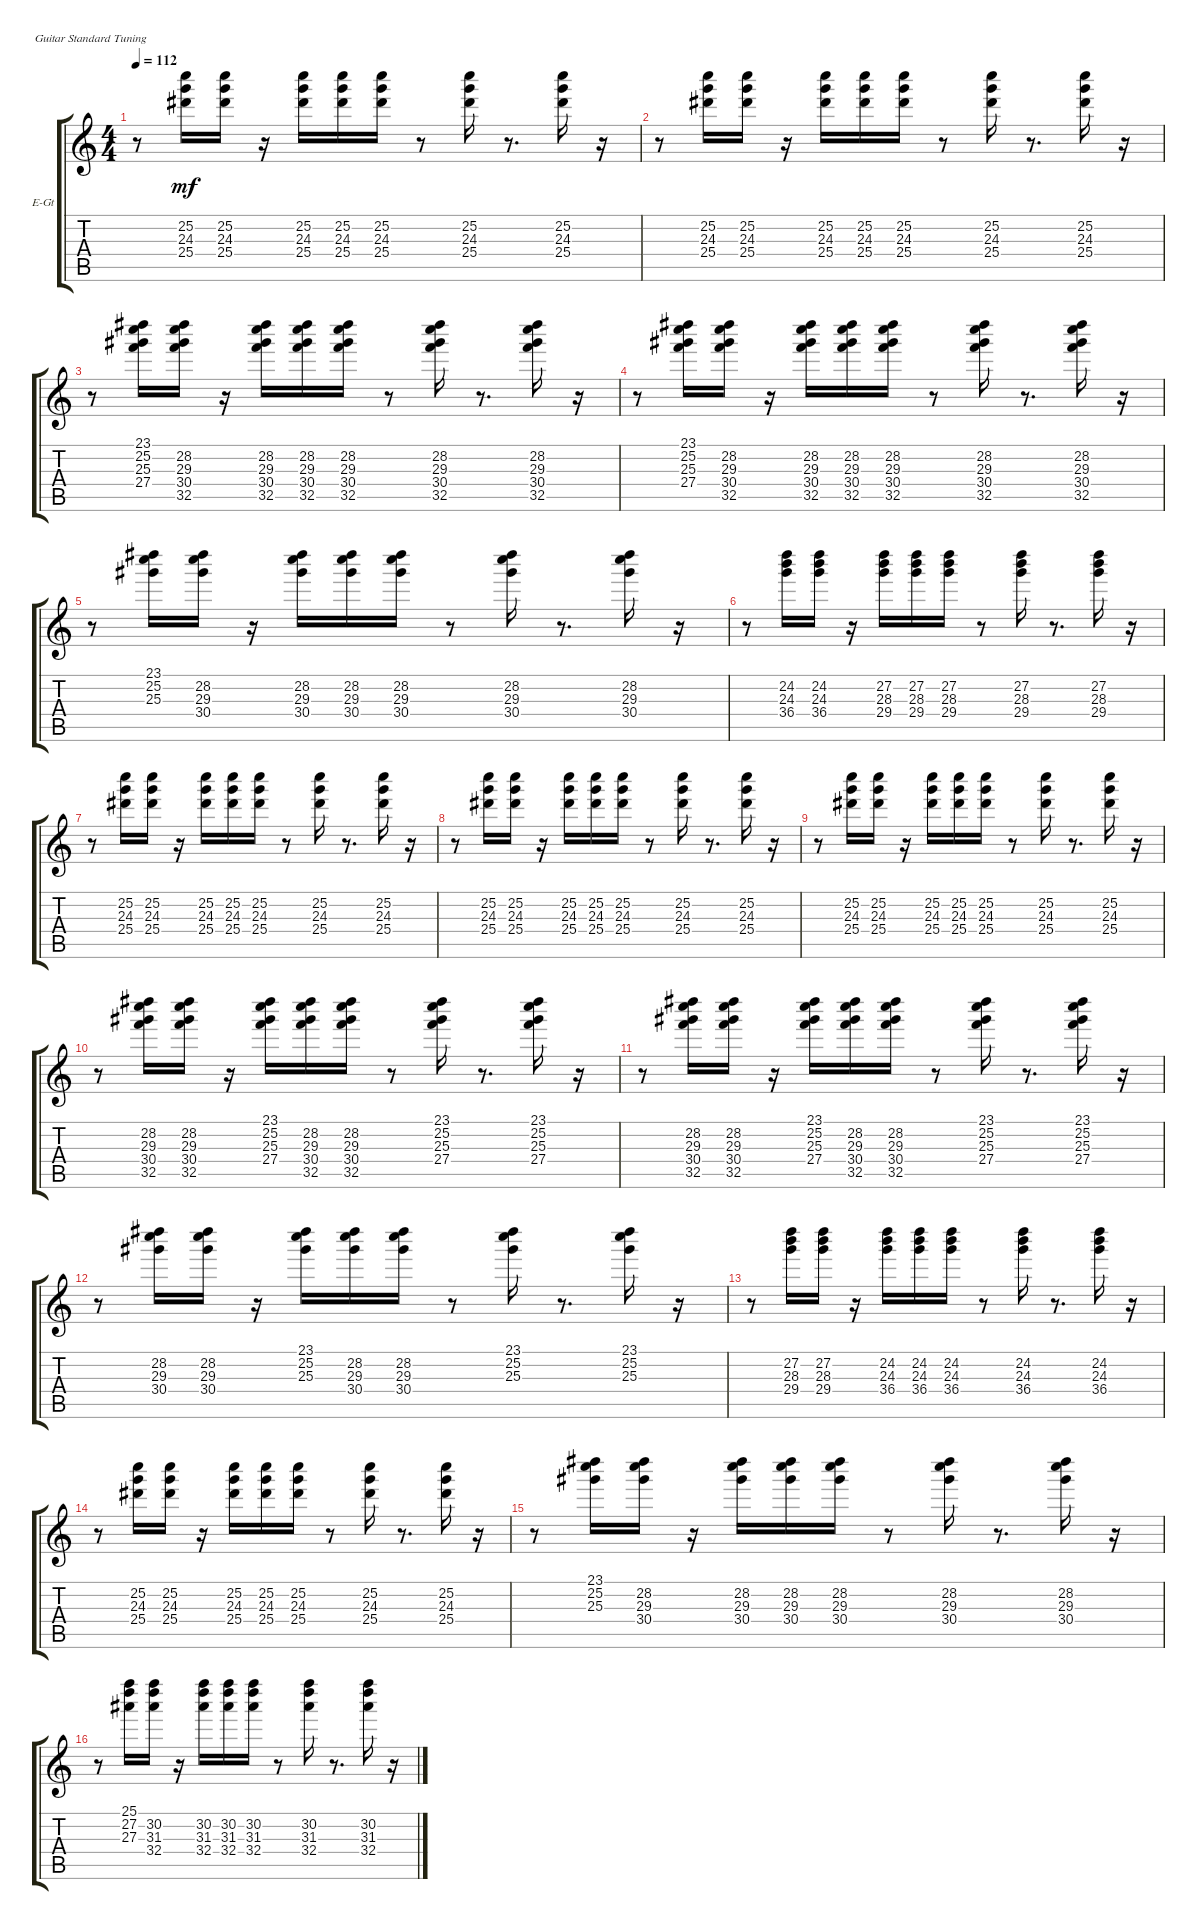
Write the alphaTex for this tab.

\bracketExtendMode groupsimilarinstruments
\firstSystemTrackNameOrientation horizontal
\otherSystemsTrackNameOrientation horizontal
\track ("Synthesizer 2" "E-Gt") {instrument synthbass1}
\staff {score tabs}
\tuning (E4 B3 G3 D3 A2 E2)
\ts (4 4)
\tempo 112
\clef g2
\scale
0.333333
\ks c
r.8{dy mf} (25.2 24.3 25.4).16 (25.2 24.3 25.4).16 r.16 (25.2 24.3 25.4).16 (25.2 24.3 25.4).16 (25.2 24.3 25.4).16 r.8 (25.2 24.3 25.4).16 r.8{d} (25.2 24.3 25.4).16 r.16 |
\scale
0.333333 r.8 (25.2 24.3 25.4).16 (25.2 24.3 25.4).16 r.16 (25.2 24.3 25.4).16 (25.2 24.3 25.4).16 (25.2 24.3 25.4).16 r.8 (25.2 24.3 25.4).16 r.8{d} (25.2 24.3 25.4).16 r.16 |
\scale
0.333333 r.8 (25.2 25.3 27.4 23.1).16 (28.2 29.3 30.4 32.5).16 r.16 (28.2 29.3 30.4 32.5).16 (28.2 29.3 30.4 32.5).16 (28.2 29.3 30.4 32.5).16 r.8 (28.2 29.3 30.4 32.5).16 r.8{d} (28.2 29.3 30.4 32.5).16 r.16 |
\scale
0.333333 r.8 (25.2 25.3 27.4 23.1).16 (28.2 29.3 30.4 32.5).16 r.16 (28.2 29.3 30.4 32.5).16 (28.2 29.3 30.4 32.5).16 (28.2 29.3 30.4 32.5).16 r.8 (28.2 29.3 30.4 32.5).16 r.8{d} (28.2 29.3 30.4 32.5).16 r.16 |
\scale
0.333333 r.8 (25.2 25.3 23.1).16 (28.2 29.3 30.4).16 r.16 (28.2 29.3 30.4).16 (28.2 29.3 30.4).16 (28.2 29.3 30.4).16 r.8 (28.2 29.3 30.4).16 r.8{d} (28.2 29.3 30.4).16 r.16 |
\scale
0.333333 r.8 (24.2 24.3 36.4).16 (24.2 24.3 36.4).16 r.16 (27.2 28.3 29.4).16 (27.2 28.3 29.4).16 (27.2 28.3 29.4).16 r.8 (27.2 28.3 29.4).16 r.8{d} (27.2 28.3 29.4).16 r.16 |
\scale
0.333333 r.8 (25.2 24.3 25.4).16 (25.2 24.3 25.4).16 r.16 (25.2 24.3 25.4).16 (25.2 24.3 25.4).16 (25.2 24.3 25.4).16 r.8 (25.2 24.3 25.4).16 r.8{d} (25.2 24.3 25.4).16 r.16 |
\scale
0.333333 r.8 (25.2 24.3 25.4).16 (25.2 24.3 25.4).16 r.16 (25.2 24.3 25.4).16 (25.2 24.3 25.4).16 (25.2 24.3 25.4).16 r.8 (25.2 24.3 25.4).16 r.8{d} (25.2 24.3 25.4).16 r.16 |
\scale
0.333333 r.8 (25.2 24.3 25.4).16 (25.2 24.3 25.4).16 r.16 (25.2 24.3 25.4).16 (25.2 24.3 25.4).16 (25.2 24.3 25.4).16 r.8 (25.2 24.3 25.4).16 r.8{d} (25.2 24.3 25.4).16 r.16 |
\scale
0.333333 r.8 (28.2 29.3 30.4 32.5).16 (28.2 29.3 30.4 32.5).16 r.16 (25.2 25.3 27.4 23.1).16 (28.2 29.3 30.4 32.5).16 (28.2 29.3 30.4 32.5).16 r.8 (25.2 25.3 27.4 23.1).16 r.8{d} (25.2 25.3 27.4 23.1).16 r.16 |
\scale
0.333333 r.8 (28.2 29.3 30.4 32.5).16 (28.2 29.3 30.4 32.5).16 r.16 (25.2 25.3 27.4 23.1).16 (28.2 29.3 30.4 32.5).16 (28.2 29.3 30.4 32.5).16 r.8 (25.2 25.3 27.4 23.1).16 r.8{d} (25.2 25.3 27.4 23.1).16 r.16 |
\scale
0.333333 r.8 (28.2 29.3 30.4).16 (28.2 29.3 30.4).16 r.16 (25.2 25.3 23.1).16 (28.2 29.3 30.4).16 (28.2 29.3 30.4).16 r.8 (25.2 25.3 23.1).16 r.8{d} (25.2 25.3 23.1).16 r.16 |
\scale
0.333333 r.8 (27.2 28.3 29.4).16 (27.2 28.3 29.4).16 r.16 (24.2 24.3 36.4).16 (24.2 24.3 36.4).16 (24.2 24.3 36.4).16 r.8 (24.2 24.3 36.4).16 r.8{d} (24.2 24.3 36.4).16 r.16 |
\scale
0.333333 r.8 (25.2 24.3 25.4).16 (25.2 24.3 25.4).16 r.16 (25.2 24.3 25.4).16 (25.2 24.3 25.4).16 (25.2 24.3 25.4).16 r.8 (25.2 24.3 25.4).16 r.8{d} (25.2 24.3 25.4).16 r.16 |
\scale
0.333333 r.8 (25.2 25.3 23.1).16 (28.2 29.3 30.4).16 r.16 (28.2 29.3 30.4).16 (28.2 29.3 30.4).16 (28.2 29.3 30.4).16 r.8 (28.2 29.3 30.4).16 r.8{d} (28.2 29.3 30.4).16 r.16 |
\scale
0.333333 r.8 (25.1 27.2 27.3).16 (30.2 31.3 32.4).16 r.16 (30.2 31.3 32.4).16 (30.2 31.3 32.4).16 (30.2 31.3 32.4).16 r.8 (30.2 31.3 32.4).16 r.8{d} (30.2 31.3 32.4).16 r.16
